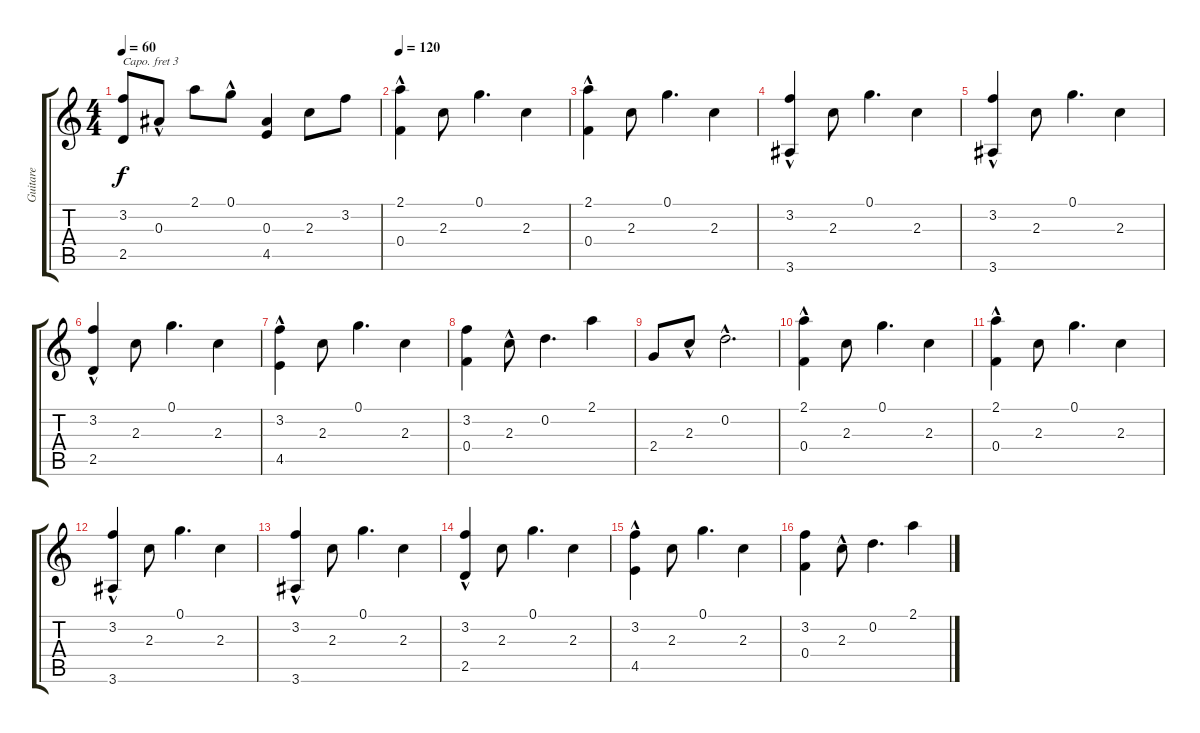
\track ("Guitare" "Guitare") {instrument acousticguitarnylon}
\staff {score tabs}
\capo 3
\tuning (E4 B3 G3 D3 A2 E2) {hide}
\ts (4 4)
\tempo 60
\clef g2
\ks c
(3.2 2.5).8{dy f instrument acousticguitarnylon} 0.3{hac}.8 2.1.8 0.1{hac}.8 (0.3 4.5).4 2.3.8 3.2.8 |
\tempo 120
(2.1{hac} 0.4).4 2.3.8 0.1.4{d} 2.3.4 |
(2.1{hac} 0.4).4 2.3.8 0.1.4{d} 2.3.4 |
(3.2{hac} 3.6).4 2.3.8 0.1.4{d} 2.3.4 |
(3.2{hac} 3.6).4 2.3.8 0.1.4{d} 2.3.4 |
(3.2{hac} 2.5).4 2.3.8 0.1.4{d} 2.3.4 |
(3.2{hac} 4.5).4 2.3.8 0.1.4{d} 2.3.4 |
(3.2 0.4).4 2.3{hac}.8 0.2.4{d} 2.1.4 |
2.4.8 2.3{hac}.8 0.2{hac}.2{d} |
(2.1{hac} 0.4).4 2.3.8 0.1.4{d} 2.3.4 |
(2.1{hac} 0.4).4 2.3.8 0.1.4{d} 2.3.4 |
(3.2{hac} 3.6).4 2.3.8 0.1.4{d} 2.3.4 |
(3.2{hac} 3.6).4 2.3.8 0.1.4{d} 2.3.4 |
(3.2{hac} 2.5).4 2.3.8 0.1.4{d} 2.3.4 |
(3.2{hac} 4.5).4 2.3.8 0.1.4{d} 2.3.4 |
(3.2 0.4).4 2.3{hac}.8 0.2.4{d} 2.1.4
